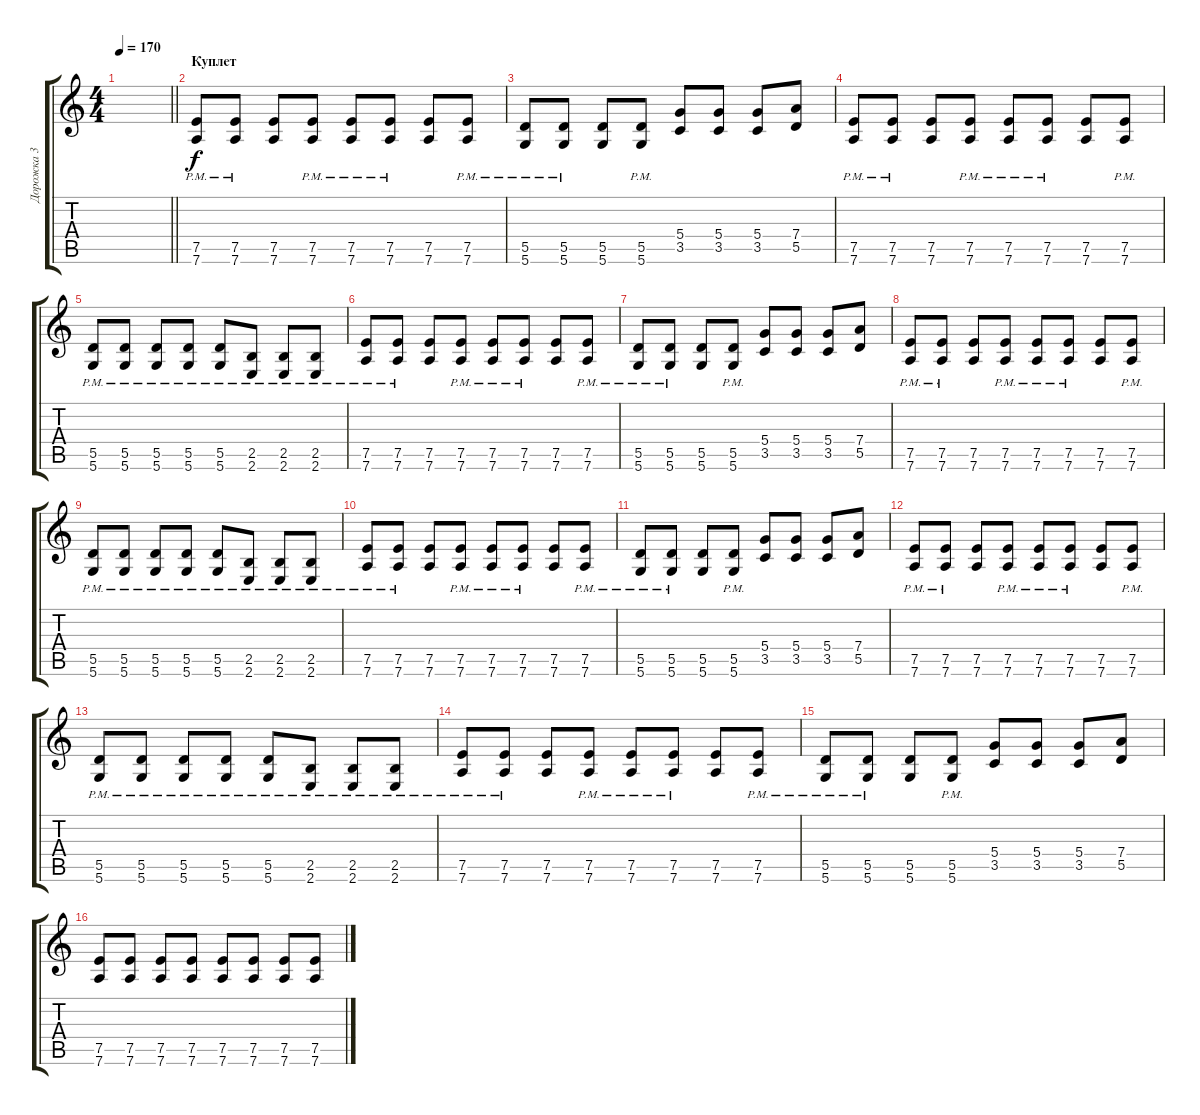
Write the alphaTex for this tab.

\track ("Дорожка 3" "Дорожка 3") {instrument distortionguitar}
\staff {score tabs}
\tuning (E4 B3 G3 D3 A2 D2) {hide}
\ts (4 4)
\tempo 170
\clef g2
\barLineRight lightlight
\ks c
|
\section ("" "Куплет")
(7.5{pm} 7.6{pm}).8 (7.5{pm} 7.6{pm}).8 (7.5 7.6).8 (7.5{pm} 7.6{pm}).8 (7.5{pm} 7.6{pm}).8 (7.5{pm} 7.6{pm}).8 (7.5 7.6).8 (7.5{pm} 7.6{pm}).8 |
(5.5{pm} 5.6{pm}).8 (5.5{pm} 5.6{pm}).8 (5.5 5.6).8 (5.5{pm} 5.6{pm}).8 (5.4 3.5).8 (5.4 3.5).8 (5.4 3.5).8 (7.4 5.5).8 |
(7.5{pm} 7.6{pm}).8 (7.5{pm} 7.6{pm}).8 (7.5 7.6).8 (7.5{pm} 7.6{pm}).8 (7.5{pm} 7.6{pm}).8 (7.5{pm} 7.6{pm}).8 (7.5 7.6).8 (7.5{pm} 7.6{pm}).8 |
(5.5{pm} 5.6{pm}).8 (5.5{pm} 5.6{pm}).8 (5.5{pm} 5.6{pm}).8 (5.5{pm} 5.6{pm}).8 (5.5{pm} 5.6{pm}).8 (2.5{pm} 2.6{pm}).8 (2.5{pm} 2.6{pm}).8 (2.5{pm} 2.6{pm}).8 |
(7.5{pm} 7.6{pm}).8 (7.5{pm} 7.6{pm}).8 (7.5 7.6).8 (7.5{pm} 7.6{pm}).8 (7.5{pm} 7.6{pm}).8 (7.5{pm} 7.6{pm}).8 (7.5 7.6).8 (7.5{pm} 7.6{pm}).8 |
(5.5{pm} 5.6{pm}).8 (5.5{pm} 5.6{pm}).8 (5.5 5.6).8 (5.5{pm} 5.6{pm}).8 (5.4 3.5).8 (5.4 3.5).8 (5.4 3.5).8 (7.4 5.5).8 |
(7.5{pm} 7.6{pm}).8 (7.5{pm} 7.6{pm}).8 (7.5 7.6).8 (7.5{pm} 7.6{pm}).8 (7.5{pm} 7.6{pm}).8 (7.5{pm} 7.6{pm}).8 (7.5 7.6).8 (7.5{pm} 7.6{pm}).8 |
(5.5{pm} 5.6{pm}).8 (5.5{pm} 5.6{pm}).8 (5.5{pm} 5.6{pm}).8 (5.5{pm} 5.6{pm}).8 (5.5{pm} 5.6{pm}).8 (2.5{pm} 2.6{pm}).8 (2.5{pm} 2.6{pm}).8 (2.5{pm} 2.6{pm}).8 |
(7.5{pm} 7.6{pm}).8 (7.5{pm} 7.6{pm}).8 (7.5 7.6).8 (7.5{pm} 7.6{pm}).8 (7.5{pm} 7.6{pm}).8 (7.5{pm} 7.6{pm}).8 (7.5 7.6).8 (7.5{pm} 7.6{pm}).8 |
(5.5{pm} 5.6{pm}).8 (5.5{pm} 5.6{pm}).8 (5.5 5.6).8 (5.5{pm} 5.6{pm}).8 (5.4 3.5).8 (5.4 3.5).8 (5.4 3.5).8 (7.4 5.5).8 |
(7.5{pm} 7.6{pm}).8 (7.5{pm} 7.6{pm}).8 (7.5 7.6).8 (7.5{pm} 7.6{pm}).8 (7.5{pm} 7.6{pm}).8 (7.5{pm} 7.6{pm}).8 (7.5 7.6).8 (7.5{pm} 7.6{pm}).8 |
(5.5{pm} 5.6{pm}).8 (5.5{pm} 5.6{pm}).8 (5.5{pm} 5.6{pm}).8 (5.5{pm} 5.6{pm}).8 (5.5{pm} 5.6{pm}).8 (2.5{pm} 2.6{pm}).8 (2.5{pm} 2.6{pm}).8 (2.5{pm} 2.6{pm}).8 |
(7.5{pm} 7.6{pm}).8 (7.5{pm} 7.6{pm}).8 (7.5 7.6).8 (7.5{pm} 7.6{pm}).8 (7.5{pm} 7.6{pm}).8 (7.5{pm} 7.6{pm}).8 (7.5 7.6).8 (7.5{pm} 7.6{pm}).8 |
(5.5{pm} 5.6{pm}).8 (5.5{pm} 5.6{pm}).8 (5.5 5.6).8 (5.5{pm} 5.6{pm}).8 (5.4 3.5).8 (5.4 3.5).8 (5.4 3.5).8 (7.4 5.5).8 |
(7.5 7.6).8 (7.5 7.6).8 (7.5 7.6).8 (7.5 7.6).8 (7.5 7.6).8 (7.5 7.6).8 (7.5 7.6).8 (7.5 7.6).8
